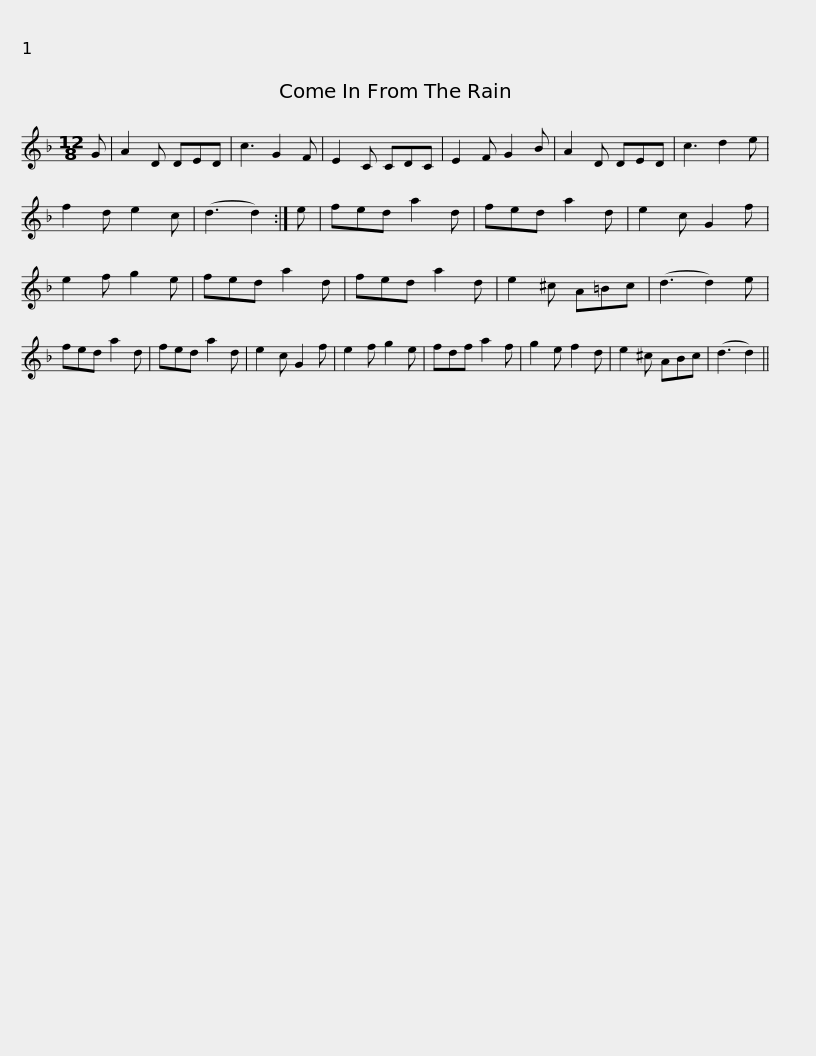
X:1
L:1/8
M:12/8
I:linebreak $
K:Dmin
V:1 treble
V:1
 G | A2 D DED | c3 G2 F | E2 C CDC | E2 F G2 B | %5
 A2 D DED | c3 d2 e | f2 d e2 c | (d3 d2) :| e |$ %10
 fed a2 d | fed a2 d | e2 c G2 f | e2 f g2 e | fed a2 d | %15
 fed a2 d | e2 ^c A=Bc | (d3 d2) e | fed a2 d |$ fed a2 d | %20
 e2 c G2 f | e2 f g2 e | fdf a2 f | g2 e f2 d | e2 ^c ABc | %25
 (d3 d2) || %26
